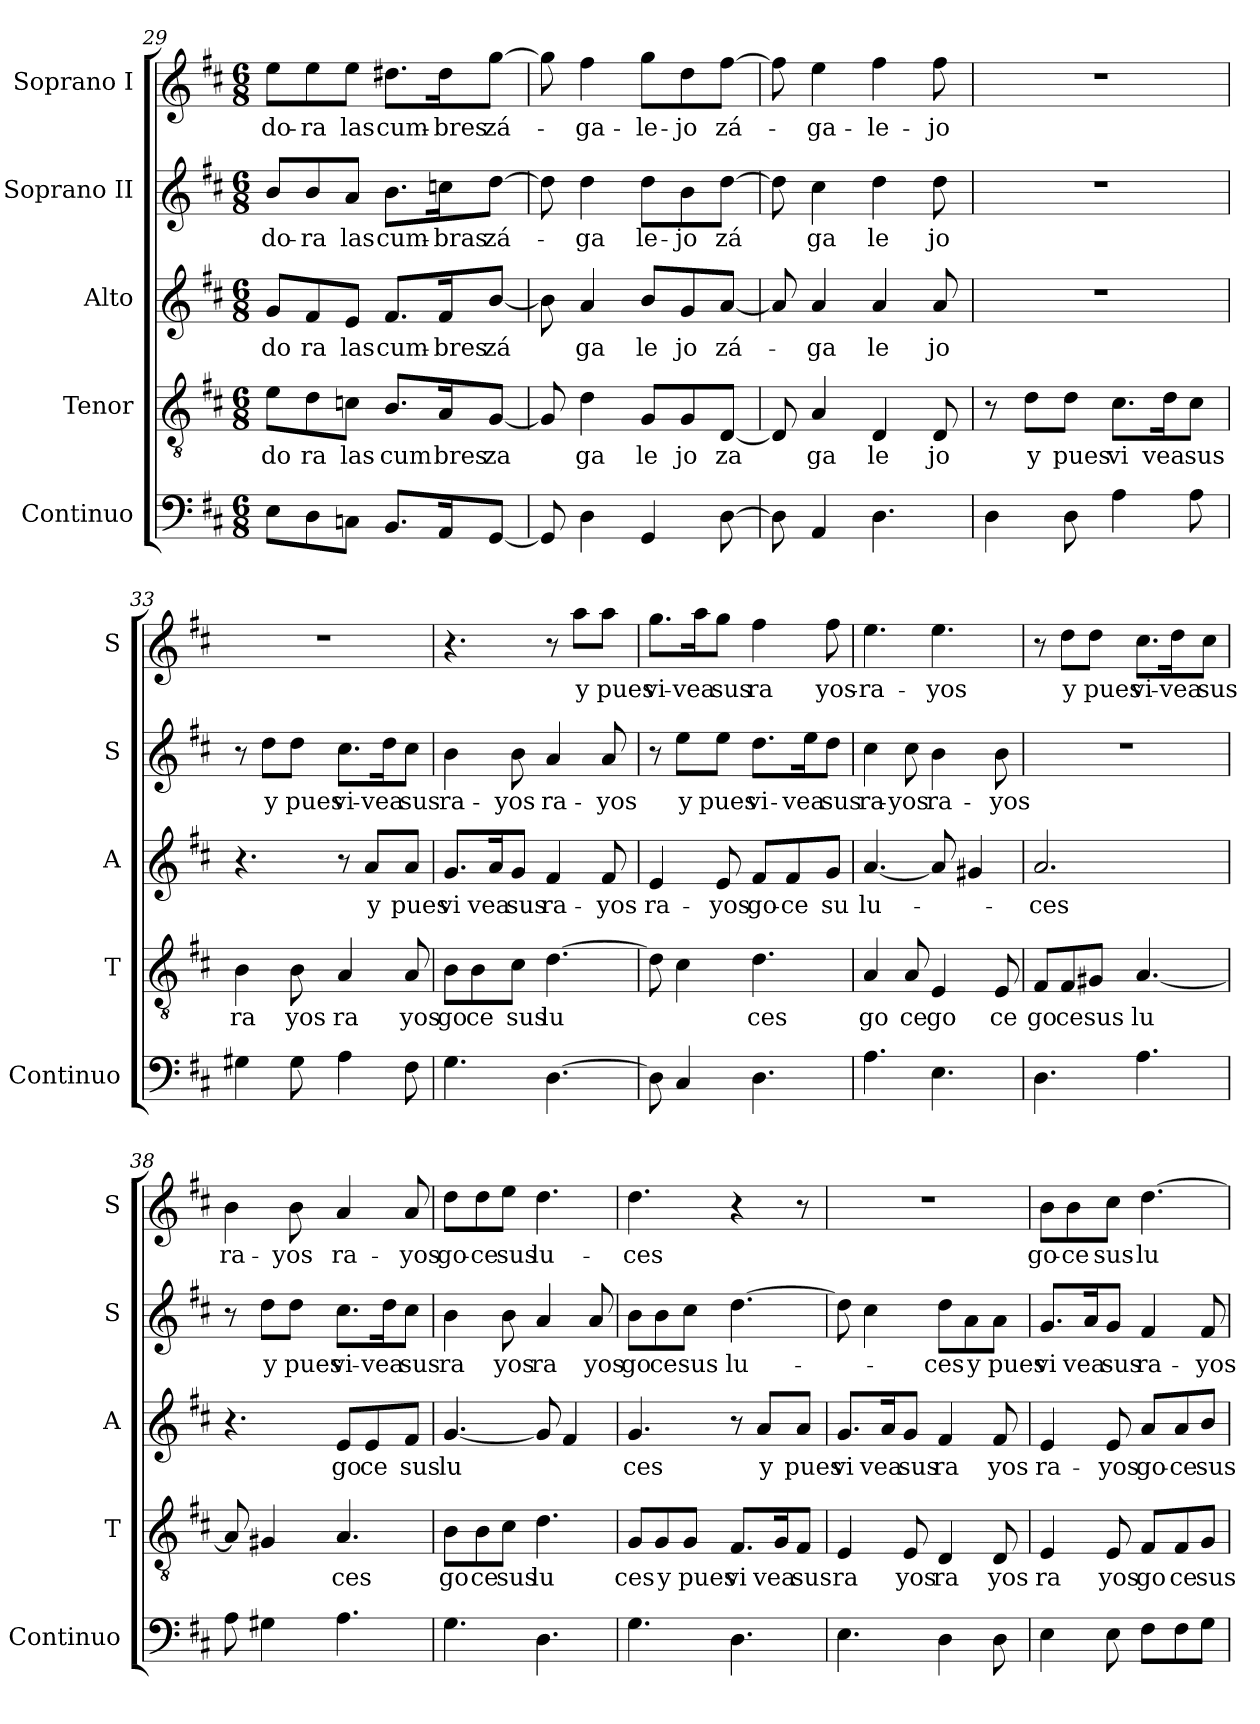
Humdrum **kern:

**kern	**kern	**text	**kern	**text	**kern	**text	**kern	**text
*part5	*part4	*part4	*part3	*part3	*part2	*part2	*part1	*part1
*staff5	*staff4	*staff4	*staff3	*staff3	*staff2	*staff2	*staff1	*staff1
*I"Continuo	*I"Tenor	*	*I"Alto	*	*I"Soprano II	*	*I"Soprano I	*
*I'Continuo	*I'T	*	*I'A	*	*I'S	*	*I'S	*
!!LO:PB:g=z
*clefF4	*clefGv2	*	*clefG2	*	*clefG2	*	*clefG2	*
*k[f#c#]	*k[f#c#]	*	*k[f#c#]	*	*k[f#c#]	*	*k[f#c#]	*
*D:	*D:	*	*D:	*	*D:	*	*D:	*
*M6/8	*M6/8	*	*M6/8	*	*M6/8	*	*M6/8	*
=29	=29	=29	=29	=29	=29	=29	=29	=29
8E\L	8e\L	do	8g/L	do	8b/L	do-	8ee\L	do-
8D\	8d\	ra	8f#/	ra	8b/	-ra	8ee\	-ra
8Cn\J	8cn\J	las	8e/J	las	8a/J	las	8ee\J	las
8.BB/L	8.B/L	cum	8.f#/L	cum-	8.b\L	cum-	8.dd#X\L	cum-
16AA/k	16A/k	bres	16f#/k	-bres	16ccn\k	-bras	16dd#\k	-bres
[8GG/J	[8G/J	za	[8b/J	zá	[8dd\J	zá-	[8gg\J	zá-
=30	=30	=30	=30	=30	=30	=30	=30	=30
8GG/]	8G/]	.	8b\]	.	8dd\]	.	8gg\]	.
4D\	4d\	ga	4a/	ga	4dd\	-ga	4ff#\	-ga-
4GG/	8G/L	le	8b/L	le	8dd\L	le-	8gg\L	-le-
.	8G/	jo	8g/	jo	8b\	-jo	8dd\	-jo
[8D\	[8D/J	za	[8a/J	zá-	[8dd\J	zá	[8ff#\J	zá-
=31	=31	=31	=31	=31	=31	=31	=31	=31
8D\]	8D/]	.	8a/]	.	8dd\]	.	8ff#\]	.
4AA/	4A/	ga	4a/	-ga	4cc#\	ga	4ee\	-ga-
4.D\	4D/	le	4a/	le	4dd\	le	4ff#\	-le-
.	8D/	jo	8a/	jo	8dd\	jo	8ff#\	-jo
=32	=32	=32	=32	=32	=32	=32	=32	=32
4D\	8r	.	2.r	.	2.r	.	2.r	.
.	8d\L	y	.	.	.	.	.	.
8D\	8d\J	pues	.	.	.	.	.	.
4A\	8.c#\L	vi	.	.	.	.	.	.
.	16d\k	vea	.	.	.	.	.	.
8A\	8c#\J	sus	.	.	.	.	.	.
!!LO:LB:g=z
=33	=33	=33	=33	=33	=33	=33	=33	=33
4G#X\	4B\	ra	4.r	.	8r	.	2.r	.
.	.	.	.	.	8dd\L	y	.	.
8G#\	8B\	yos	.	.	8dd\J	pues	.	.
4A\	4A/	ra	8r	.	8.cc#\L	vi-	.	.
.	.	.	8a/L	y	.	.	.	.
.	.	.	.	.	16dd\k	-vea	.	.
8F#\	8A/	yos	8a/J	pues	8cc#\J	sus	.	.
=34	=34	=34	=34	=34	=34	=34	=34	=34
4.G\	8B\L	go	8.g/L	vi	4b\	ra-	4.r	.
.	8B\	ce	.	.	.	.	.	.
.	.	.	16a/k	vea	.	.	.	.
.	8c#\J	sus	8g/J	sus	8b\	-yos	.	.
[4.D\	[4.d\	lu	4f#/	ra-	4a/	ra-	8r	.
.	.	.	.	.	.	.	8aa\L	y
.	.	.	8f#/	-yos	8a/	-yos	8aa\J	pues
=35	=35	=35	=35	=35	=35	=35	=35	=35
8D\]	8d\]	.	4e/	ra-	8r	.	8.gg\L	vi-
4C#/	4c#\	.	.	.	8ee\L	y	.	.
.	.	.	.	.	.	.	16aa\k	-vea
.	.	.	8e/	-yos	8ee\J	pues	8gg\J	sus
4.D\	4.d\	ces	8f#/L	go-	8.dd\L	vi-	4ff#\	ra
.	.	.	8f#/	-ce	.	.	.	.
.	.	.	.	.	16ee\k	-vea	.	.
.	.	.	8g/J	su	8dd\J	sus	8ff#\	yos-
=36	=36	=36	=36	=36	=36	=36	=36	=36
4.A\	4A/	go	[4.a/	lu-	4cc#\	ra-	4.ee\	-ra-
.	8A/	ce	.	.	8cc#\	-yos	.	.
4.E\	4E/	go	8a/]	.	4b\	ra-	4.ee\	-yos
.	.	.	4g#X/	.	.	.	.	.
.	8E/	ce	.	.	8b\	-yos	.	.
!!LO:PB:g=z
=37	=37	=37	=37	=37	=37	=37	=37	=37
4.D\	8F#/L	go	2.a/	-ces	2.r	.	8r	.
.	8F#/	ce	.	.	.	.	8dd\L	y
.	8G#X/J	sus	.	.	.	.	8dd\J	pues
4.A\	[4.A/	lu	.	.	.	.	8.cc#\L	vi-
.	.	.	.	.	.	.	16dd\k	-vea
.	.	.	.	.	.	.	8cc#\J	sus
=38	=38	=38	=38	=38	=38	=38	=38	=38
8A\	8A/]	.	4.r	.	8r	.	4b\	ra-
4G#X\	4G#X/	.	.	.	8dd\L	y	.	.
.	.	.	.	.	8dd\J	pues	8b\	-yos
4.A\	4.A/	ces	8e/L	go	8.cc#\L	vi-	4a/	ra-
.	.	.	8e/	ce	.	.	.	.
.	.	.	.	.	16dd\k	-vea	.	.
.	.	.	8f#/J	sus	8cc#\J	sus	8a/	-yos
=39	=39	=39	=39	=39	=39	=39	=39	=39
4.G\	8B\L	go	[4.g/	lu	4b\	ra	8dd\L	go-
.	8B\	ce	.	.	.	.	8dd\	-ce
.	8c#\J	sus	.	.	8b\	yos	8ee\J	sus
4.D\	4.d\	lu	8g/]	.	4a/	ra	4.dd\	lu-
.	.	.	4f#/	.	.	.	.	.
.	.	.	.	.	8a/	yos	.	.
=40	=40	=40	=40	=40	=40	=40	=40	=40
4.G\	8G/L	ces	4.g/	ces	8b\L	go	4.dd\	-ces
.	8G/	y	.	.	8b\	ce	.	.
.	8G/J	pues	.	.	8cc#\J	sus	.	.
4.D\	8.F#/L	vi	8r	.	[4.dd\	lu-	4r	.
.	.	.	8a/L	y	.	.	.	.
.	16G/k	vea	.	.	.	.	.	.
.	8F#/J	sus	8a/J	pues	.	.	8r	.
!!LO:LB:g=z
=41	=41	=41	=41	=41	=41	=41	=41	=41
4.E\	4E/	ra	8.g/L	vi	8dd\]	.	2.r	.
.	.	.	.	.	4cc#\	.	.	.
.	.	.	16a/k	vea	.	.	.	.
.	8E/	yos	8g/J	sus	.	.	.	.
4D\	4D/	ra	4f#/	ra	8dd\L	-ces	.	.
.	.	.	.	.	8a\	y	.	.
8D\	8D/	yos	8f#/	yos	8a\J	pues	.	.
=42	=42	=42	=42	=42	=42	=42	=42	=42
4E\	4E/	ra	4e/	ra-	8.g/L	vi	8b\L	go-
.	.	.	.	.	.	.	8b\	-ce
.	.	.	.	.	16a/k	vea	.	.
8E\	8E/	yos	8e/	-yos	8g/J	sus	8cc#\J	sus
8F#\L	8F#/L	go	8a/L	go-	4f#/	ra-	[4.dd\	lu-
8F#\	8F#/	ce	8a/	-ce	.	.	.	.
8G\J	8G/J	sus	8b/J	sus	8f#/	-yos	.	.
=	=	=	=	=	=	=	=	=
*-	*-	*-	*-	*-	*-	*-	*-	*-
